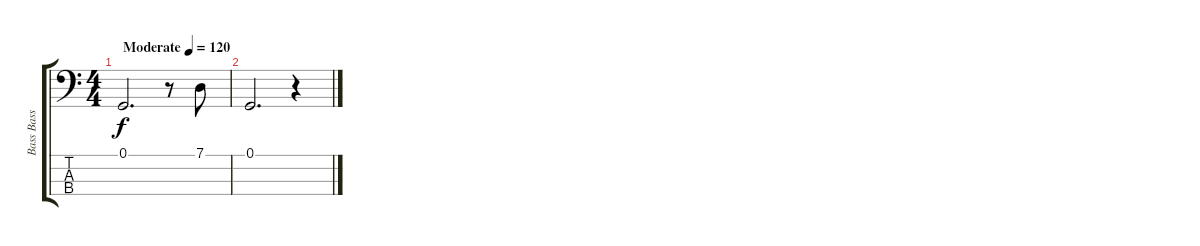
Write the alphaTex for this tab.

\track ("Bass Bass" "Bass Bass") {instrument acousticgrandpiano}
\staff {score tabs}
\tuning (G2 D2 A1 E1) {hide}
\ts (4 4)
\tempo (120 "Moderate")
\clef f4
\ks c
0.1.2{d dy f instrument acousticgrandpiano} r.8 7.1.8 |
0.1.2{d} r.4
